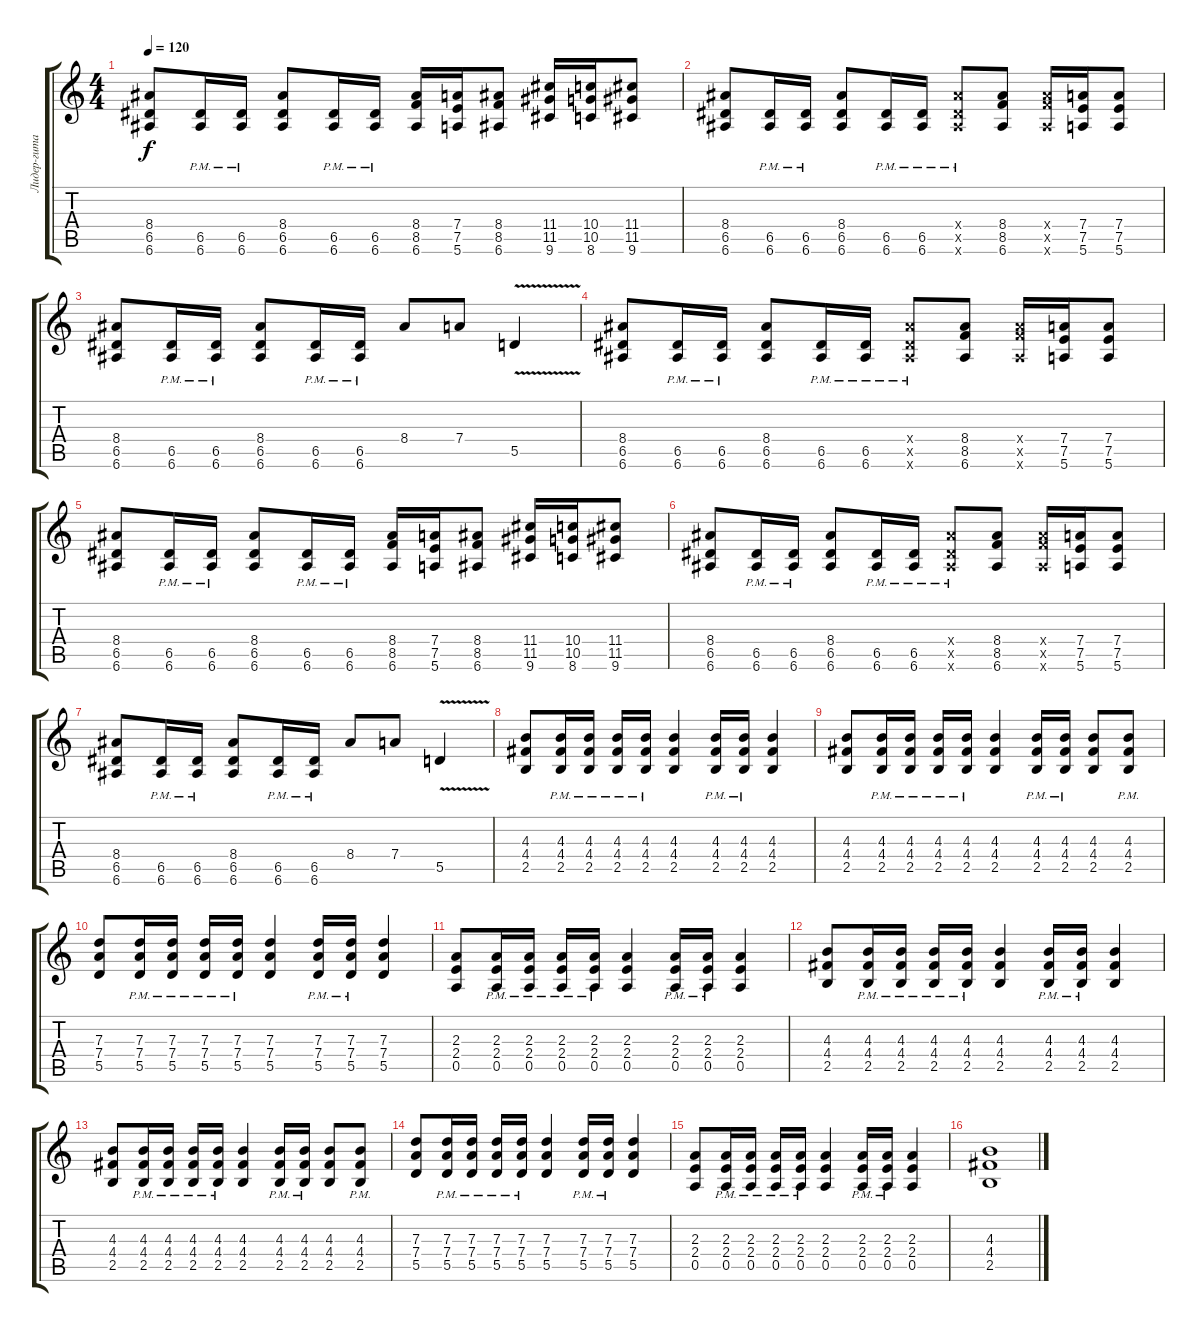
\track ("Лидер-гитара (Гальдер)" "Лидер-гита") {instrument distortionguitar}
\staff {score tabs}
\tuning (E4 B3 G3 D3 A2 E2) {hide}
\ts (4 4)
\tempo 120
\clef g2
\ks c
(8.4 6.5 6.6).8{dy f} (6.5{pm} 6.6{pm}).16 (6.5{pm} 6.6{pm}).16 (8.4 6.5 6.6).8 (6.5{pm} 6.6{pm}).16 (6.5{pm} 6.6{pm}).16 (8.4 8.5 6.6).16 (7.4 7.5 5.6).16 (8.4 8.5 6.6).8 (11.4 11.5 9.6).16 (10.4 10.5 8.6).16 (11.4 11.5 9.6).8 |
(8.4 6.5 6.6).8 (6.5{pm} 6.6{pm}).16 (6.5{pm} 6.6{pm}).16 (8.4 6.5 6.6).8 (6.5{pm} 6.6{pm}).16 (6.5{pm} 6.6{pm}).16 (8.4{pm x} 6.5{pm x} 6.6{pm x}).8 (8.4 8.5 6.6).8 (8.4{x} 8.5{x} 6.6{x}).16 (7.4 7.5 5.6).16 (7.4 7.5 5.6).8 |
(8.4 6.5 6.6).8 (6.5{pm} 6.6{pm}).16 (6.5{pm} 6.6{pm}).16 (8.4 6.5 6.6).8 (6.5{pm} 6.6{pm}).16 (6.5{pm} 6.6{pm}).16 8.4.8 7.4.8 5.5{v}.4 |
(8.4 6.5 6.6).8 (6.5{pm} 6.6{pm}).16 (6.5{pm} 6.6{pm}).16 (8.4 6.5 6.6).8 (6.5{pm} 6.6{pm}).16 (6.5{pm} 6.6{pm}).16 (8.4{pm x} 6.5{pm x} 6.6{pm x}).8 (8.4 8.5 6.6).8 (8.4{x} 8.5{x} 6.6{x}).16 (7.4 7.5 5.6).16 (7.4 7.5 5.6).8 |
(8.4 6.5 6.6).8 (6.5{pm} 6.6{pm}).16 (6.5{pm} 6.6{pm}).16 (8.4 6.5 6.6).8 (6.5{pm} 6.6{pm}).16 (6.5{pm} 6.6{pm}).16 (8.4 8.5 6.6).16 (7.4 7.5 5.6).16 (8.4 8.5 6.6).8 (11.4 11.5 9.6).16 (10.4 10.5 8.6).16 (11.4 11.5 9.6).8 |
(8.4 6.5 6.6).8 (6.5{pm} 6.6{pm}).16 (6.5{pm} 6.6{pm}).16 (8.4 6.5 6.6).8 (6.5{pm} 6.6{pm}).16 (6.5{pm} 6.6{pm}).16 (8.4{pm x} 6.5{pm x} 6.6{pm x}).8 (8.4 8.5 6.6).8 (8.4{x} 8.5{x} 6.6{x}).16 (7.4 7.5 5.6).16 (7.4 7.5 5.6).8 |
(8.4 6.5 6.6).8 (6.5{pm} 6.6{pm}).16 (6.5{pm} 6.6{pm}).16 (8.4 6.5 6.6).8 (6.5{pm} 6.6{pm}).16 (6.5{pm} 6.6{pm}).16 8.4.8 7.4.8 5.5{v}.4 |
(4.3 4.4 2.5).8 (4.3{pm} 4.4{pm} 2.5{pm}).16 (4.3{pm} 4.4{pm} 2.5{pm}).16 (4.3{pm} 4.4{pm} 2.5{pm}).16 (4.3{pm} 4.4{pm} 2.5{pm}).16 (4.3 4.4 2.5).4 (4.3{pm} 4.4{pm} 2.5{pm}).16 (4.3{pm} 4.4{pm} 2.5{pm}).16 (4.3 4.4 2.5).4 |
(4.3 4.4 2.5).8 (4.3{pm} 4.4{pm} 2.5{pm}).16 (4.3{pm} 4.4{pm} 2.5{pm}).16 (4.3{pm} 4.4{pm} 2.5{pm}).16 (4.3{pm} 4.4{pm} 2.5{pm}).16 (4.3 4.4 2.5).4 (4.3{pm} 4.4{pm} 2.5{pm}).16 (4.3{pm} 4.4{pm} 2.5{pm}).16 (4.3 4.4 2.5).8 (4.3{pm} 4.4{pm} 2.5{pm}).8 |
(7.3 7.4 5.5).8 (7.3{pm} 7.4{pm} 5.5{pm}).16 (7.3{pm} 7.4{pm} 5.5{pm}).16 (7.3{pm} 7.4{pm} 5.5{pm}).16 (7.3{pm} 7.4{pm} 5.5{pm}).16 (7.3 7.4 5.5).4 (7.3{pm} 7.4{pm} 5.5{pm}).16 (7.3{pm} 7.4{pm} 5.5{pm}).16 (7.3 7.4 5.5).4 |
(2.3 2.4 0.5).8 (2.3{pm} 2.4{pm} 0.5).16 (2.3{pm} 2.4{pm} 0.5).16 (2.3{pm} 2.4{pm} 0.5).16 (2.3{pm} 2.4{pm} 0.5).16 (2.3 2.4 0.5).4 (2.3{pm} 2.4{pm} 0.5).16 (2.3{pm} 2.4{pm} 0.5).16 (2.3 2.4 0.5).4 |
(4.3 4.4 2.5).8 (4.3{pm} 4.4{pm} 2.5{pm}).16 (4.3{pm} 4.4{pm} 2.5{pm}).16 (4.3{pm} 4.4{pm} 2.5{pm}).16 (4.3{pm} 4.4{pm} 2.5{pm}).16 (4.3 4.4 2.5).4 (4.3{pm} 4.4{pm} 2.5{pm}).16 (4.3{pm} 4.4{pm} 2.5{pm}).16 (4.3 4.4 2.5).4 |
(4.3 4.4 2.5).8 (4.3{pm} 4.4{pm} 2.5{pm}).16 (4.3{pm} 4.4{pm} 2.5{pm}).16 (4.3{pm} 4.4{pm} 2.5{pm}).16 (4.3{pm} 4.4{pm} 2.5{pm}).16 (4.3 4.4 2.5).4 (4.3{pm} 4.4{pm} 2.5{pm}).16 (4.3{pm} 4.4{pm} 2.5{pm}).16 (4.3 4.4 2.5).8 (4.3{pm} 4.4{pm} 2.5{pm}).8 |
(7.3 7.4 5.5).8 (7.3{pm} 7.4{pm} 5.5{pm}).16 (7.3{pm} 7.4{pm} 5.5{pm}).16 (7.3{pm} 7.4{pm} 5.5{pm}).16 (7.3{pm} 7.4{pm} 5.5{pm}).16 (7.3 7.4 5.5).4 (7.3{pm} 7.4{pm} 5.5{pm}).16 (7.3{pm} 7.4{pm} 5.5{pm}).16 (7.3 7.4 5.5).4 |
(2.3 2.4 0.5).8 (2.3{pm} 2.4{pm} 0.5).16 (2.3{pm} 2.4{pm} 0.5).16 (2.3{pm} 2.4{pm} 0.5).16 (2.3{pm} 2.4{pm} 0.5).16 (2.3 2.4 0.5).4 (2.3{pm} 2.4{pm} 0.5).16 (2.3{pm} 2.4{pm} 0.5).16 (2.3 2.4 0.5).4 |
(4.3 4.4 2.5).1
